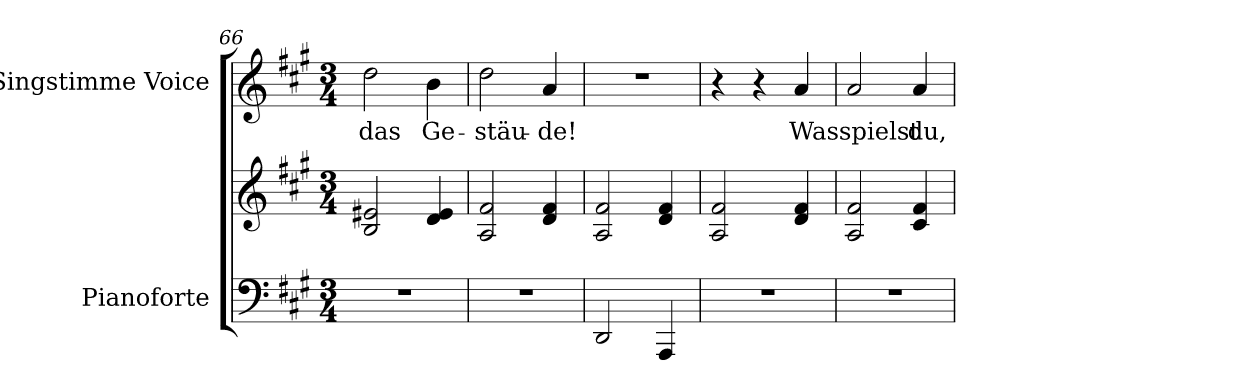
**kern	**kern	**kern	**text
*part2	*part2	*part1	*part1
*staff3	*staff2	*staff1	*staff1
*I"Pianoforte	*	*I"Singstimme Voice	*
*I'Pno	*	*	*
*clefF4	*clefG2	*clefG2	*
*k[f#c#g#]	*k[f#c#g#]	*k[f#c#g#]	*
*M3/4	*M3/4	*M3/4	*
=66	=66	=66	=66
2.r	2B/ 2e#X/	2dd\	das
.	4d/ 4e#/	4b\	Ge-
=67	=67	=67	=67
2.r	2A/ 2f#/	2dd\	stäu-
.	4d/ 4f#/	4a/	-de!
=68	=68	=68	=68
2DD/	2A/ 2f#/	2.r	.
4AAA/	4d/ 4f#/	.	.
=69	=69	=69	=69
2.r	2A/ 2f#/	4r	.
.	.	4r	.
.	4d/ 4f#/	4a/	Was
=70	=70	=70	=70
2.r	2A/ 2f#/	2a/	spielst
.	4c#/ 4f#/	4a/	du,
=	=	=	=
*-	*-	*-	*-
